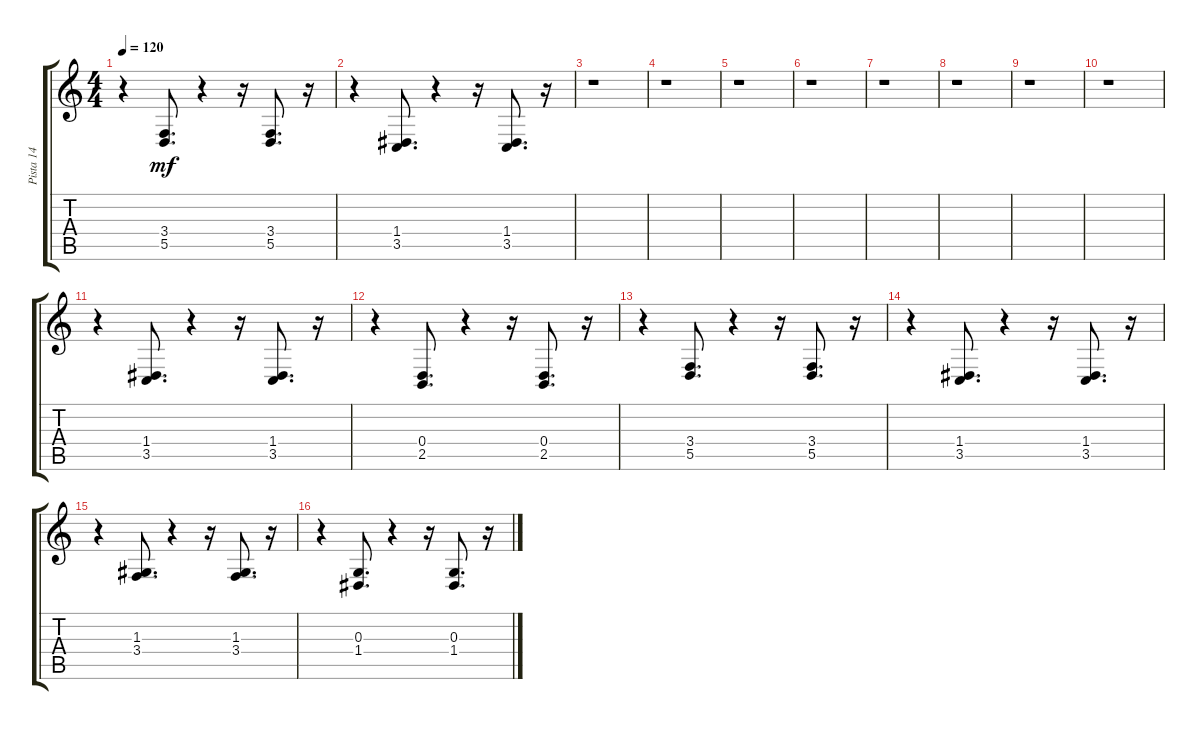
\track ("Pista 14" "Pista 14") {instrument oboe}
\staff {score tabs}
\tuning (E4 B3 G3 D3 A2 E2) {hide}
\ts (4 4)
\tempo 120
\clef g2
\ks c
r.4{dy mf} (3.4 5.5).8{d} r.4 r.16 (3.4 5.5).8{d} r.16 |
r.4 (1.4 3.5).8{d} r.4 r.16 (1.4 3.5).8{d} r.16 |
r.1 |
r.1 |
r.1 |
r.1 |
r.1 |
r.1 |
r.1 |
r.1 |
r.4 (1.4 3.5).8{d} r.4 r.16 (1.4 3.5).8{d} r.16 |
r.4 (0.4 2.5).8{d} r.4 r.16 (0.4 2.5).8{d} r.16 |
r.4 (3.4 5.5).8{d} r.4 r.16 (3.4 5.5).8{d} r.16 |
r.4 (1.4 3.5).8{d} r.4 r.16 (1.4 3.5).8{d} r.16 |
r.4 (1.3 3.4).8{d} r.4 r.16 (1.3 3.4).8{d} r.16 |
r.4 (0.3 1.4).8{d} r.4 r.16 (0.3 1.4).8{d} r.16
